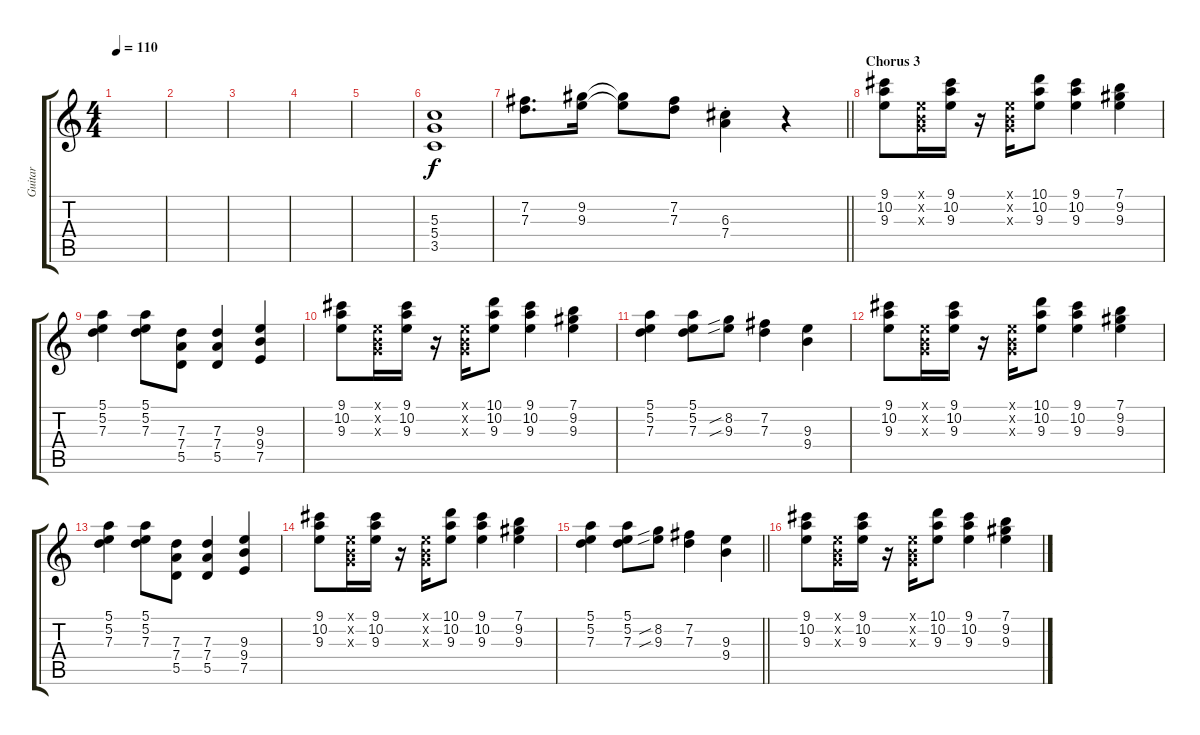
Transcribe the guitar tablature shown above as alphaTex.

\track ("Guitar " "Guitar ") {instrument overdrivenguitar}
\staff {score tabs}
\tuning (E4 B3 G3 D3 A2 E2) {hide}
\ts (4 4)
\tempo 110
\clef g2
\ks c
|
|
|
|
|
(5.3 5.4 3.5).1 |
\barLineRight lightlight
(7.2 7.3).8{d} (9.2 9.3).16 (9.2{t} 9.3{t}).8 (7.2 7.3).8 (6.3{st} 7.4{st}).4 r.4 |
\section ("" "Chorus 3")
(9.1 10.2 9.3).8 (0.1{x} 0.2{x} 0.3{x}).16 (9.1 10.2 9.3).16 r.16 (0.1{x} 0.2{x} 0.3{x}).16 (10.1 10.2 9.3).8 (9.1 10.2 9.3).4 (7.1 9.2 9.3).4 |
(5.1 5.2 7.3).4 (5.1 5.2 7.3).8 (7.3 7.4 5.5).8 (7.3 7.4 5.5).4 (9.3 9.4 7.5).4 |
(9.1 10.2 9.3).8 (0.1{x} 0.2{x} 0.3{x}).16 (9.1 10.2 9.3).16 r.16 (0.1{x} 0.2{x} 0.3{x}).16 (10.1 10.2 9.3).8 (9.1 10.2 9.3).4 (7.1 9.2 9.3).4 |
(5.1 5.2 7.3).4 (5.1 5.2 7.3).8 (8.2{sib} 9.3{sib}).8 (7.2 7.3).4 (9.3 9.4).4 |
(9.1 10.2 9.3).8 (0.1{x} 0.2{x} 0.3{x}).16 (9.1 10.2 9.3).16 r.16 (0.1{x} 0.2{x} 0.3{x}).16 (10.1 10.2 9.3).8 (9.1 10.2 9.3).4 (7.1 9.2 9.3).4 |
(5.1 5.2 7.3).4 (5.1 5.2 7.3).8 (7.3 7.4 5.5).8 (7.3 7.4 5.5).4 (9.3 9.4 7.5).4 |
(9.1 10.2 9.3).8 (0.1{x} 0.2{x} 0.3{x}).16 (9.1 10.2 9.3).16 r.16 (0.1{x} 0.2{x} 0.3{x}).16 (10.1 10.2 9.3).8 (9.1 10.2 9.3).4 (7.1 9.2 9.3).4 |
\barLineRight lightlight
(5.1 5.2 7.3).4 (5.1 5.2 7.3).8 (8.2{sib} 9.3{sib}).8 (7.2 7.3).4 (9.3 9.4).4 |
(9.1 10.2 9.3).8 (0.1{x} 0.2{x} 0.3{x}).16 (9.1 10.2 9.3).16 r.16 (0.1{x} 0.2{x} 0.3{x}).16 (10.1 10.2 9.3).8 (9.1 10.2 9.3).4 (7.1 9.2 9.3).4
